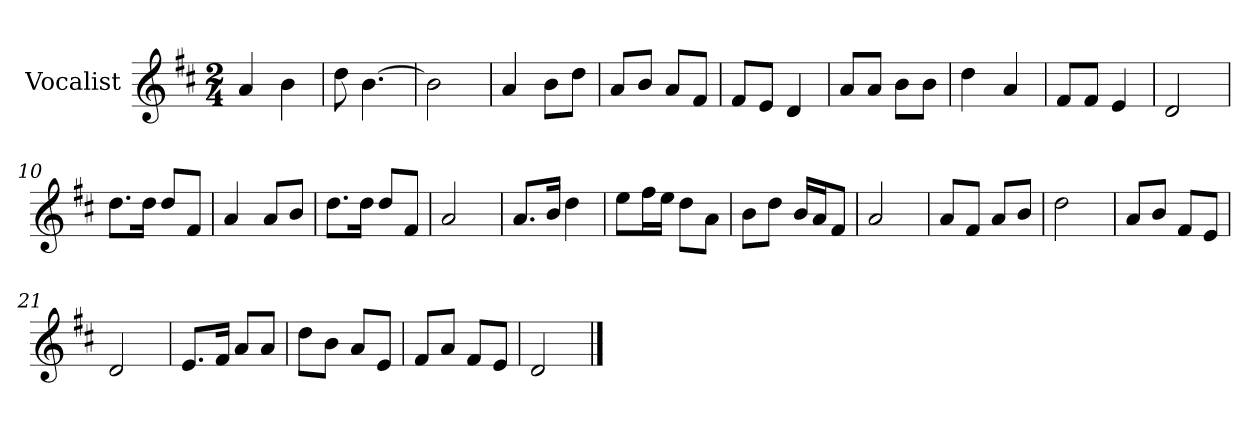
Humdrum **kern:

**kern
*part1
*staff1
*I"Vocalist
*k[f#c#]
*D:
*M2/4
=
4a
4b
=1
8dd
[4.b
=2
2b]
=3
4a
8bL
8ddJ
=4
8aL
8bJ
8aL
8f#J
=5
8f#L
8eJ
4d
=6
8aL
8aJ
8bL
8bJ
=7
4dd
4a
=8
8f#L
8f#J
4e
=9
2d
=10
8.ddL
16ddJk
8ddL
8f#J
=11
4a
8aL
8bJ
=12
8.ddL
16ddJk
8ddL
8f#J
=13
2a
=14
8.aL
16bJk
4dd
=15
8eeL
16ff#L
16eeJJ
8ddL
8aJ
=16
8bL
8ddJ
16bLL
16aJ
8f#J
=17
2a
=18
8aL
8f#J
8aL
8bJ
=19
2dd
=20
8aL
8bJ
8f#L
8eJ
=21
2d
=22
8.eL
16f#Jk
8aL
8aJ
=23
8ddL
8bJ
8aL
8eJ
=24
8f#L
8aJ
8f#L
8eJ
=25
2d
==
*-
